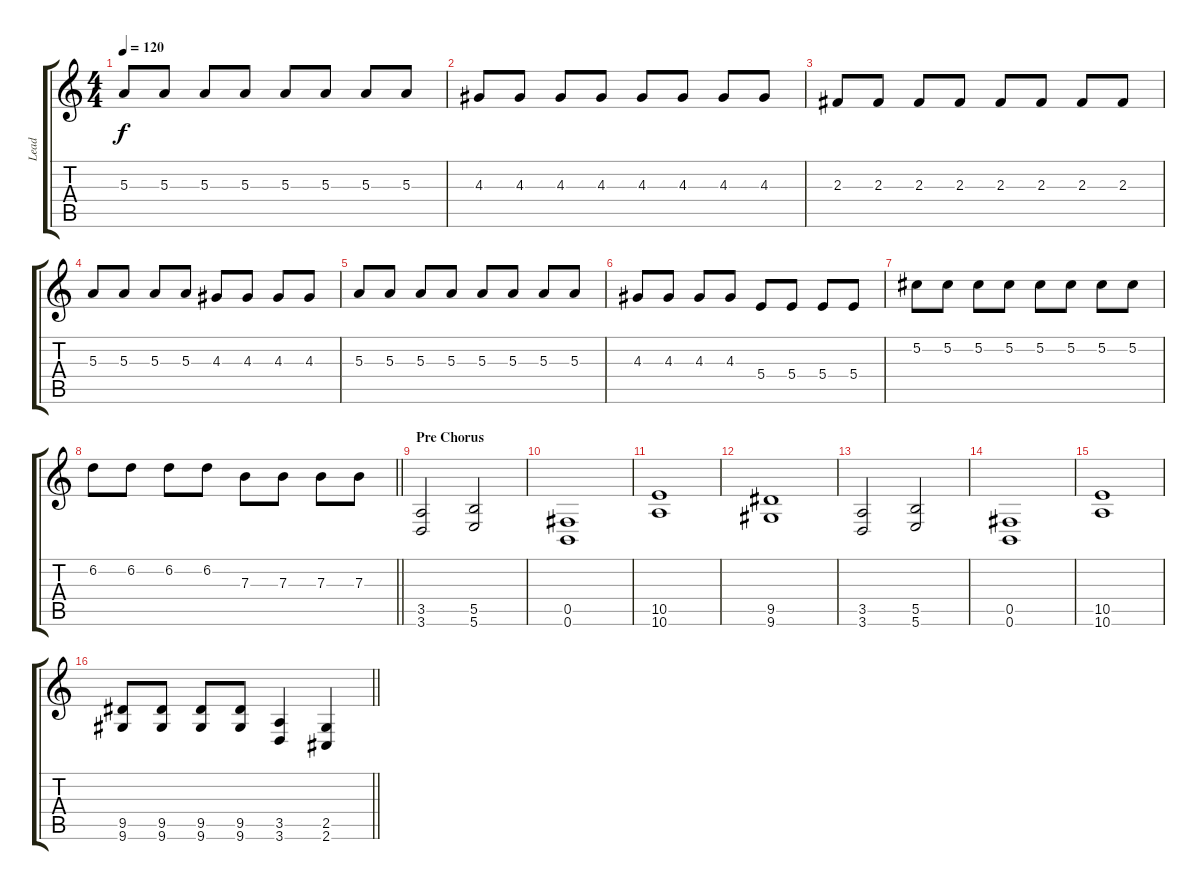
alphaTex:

\track ("Lead" "Lead") {instrument distortionguitar}
\staff {score tabs}
\tuning (Db4 Ab3 E3 B2 Gb2 B1) {hide}
\ts (4 4)
\tempo 120
\clef g2
\ks c
5.3.8{dy f} 5.3.8 5.3.8 5.3.8 5.3.8 5.3.8 5.3.8 5.3.8 |
4.3.8 4.3.8 4.3.8 4.3.8 4.3.8 4.3.8 4.3.8 4.3.8 |
2.3.8 2.3.8 2.3.8 2.3.8 2.3.8 2.3.8 2.3.8 2.3.8 |
5.3.8 5.3.8 5.3.8 5.3.8 4.3.8 4.3.8 4.3.8 4.3.8 |
5.3.8 5.3.8 5.3.8 5.3.8 5.3.8 5.3.8 5.3.8 5.3.8 |
4.3.8 4.3.8 4.3.8 4.3.8 5.4.8 5.4.8 5.4.8 5.4.8 |
5.2.8 5.2.8 5.2.8 5.2.8 5.2.8 5.2.8 5.2.8 5.2.8 |
\barLineRight lightlight
6.2.8 6.2.8 6.2.8 6.2.8 7.3.8 7.3.8 7.3.8 7.3.8 |
\section ("" "Pre Chorus")
(3.5 3.6).2 (5.5 5.6).2 |
(0.5 0.6).1 |
(10.5 10.6).1 |
(9.5 9.6).1 |
(3.5 3.6).2 (5.5 5.6).2 |
(0.5 0.6).1 |
(10.5 10.6).1 |
\barLineRight lightlight
(9.5 9.6).8 (9.5 9.6).8 (9.5 9.6).8 (9.5 9.6).8 (3.5 3.6).4 (2.5 2.6).4
